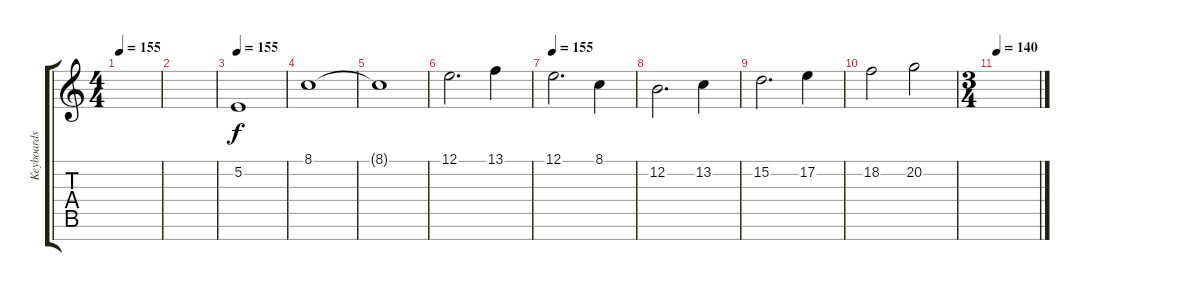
\track ("Keyboards" "Keyboards") {instrument pad8sweep}
\staff {score tabs}
\tuning (E4 B3 G3 D3 A2 E2 B1) {hide}
\ts (4 4)
\tempo 155
\clef g2
\ks c
|
|
\tempo 155
5.2.1{instrument stringensemble1} |
8.1.1 |
8.1{t}.1 |
12.1.2{d} 13.1.4 |
\tempo 155
12.1.2{d} 8.1.4 |
12.2.2{d} 13.2.4 |
15.2.2{d} 17.2.4 |
18.2.2 20.2.2 |
\ts (3 4)
\tempo 140
